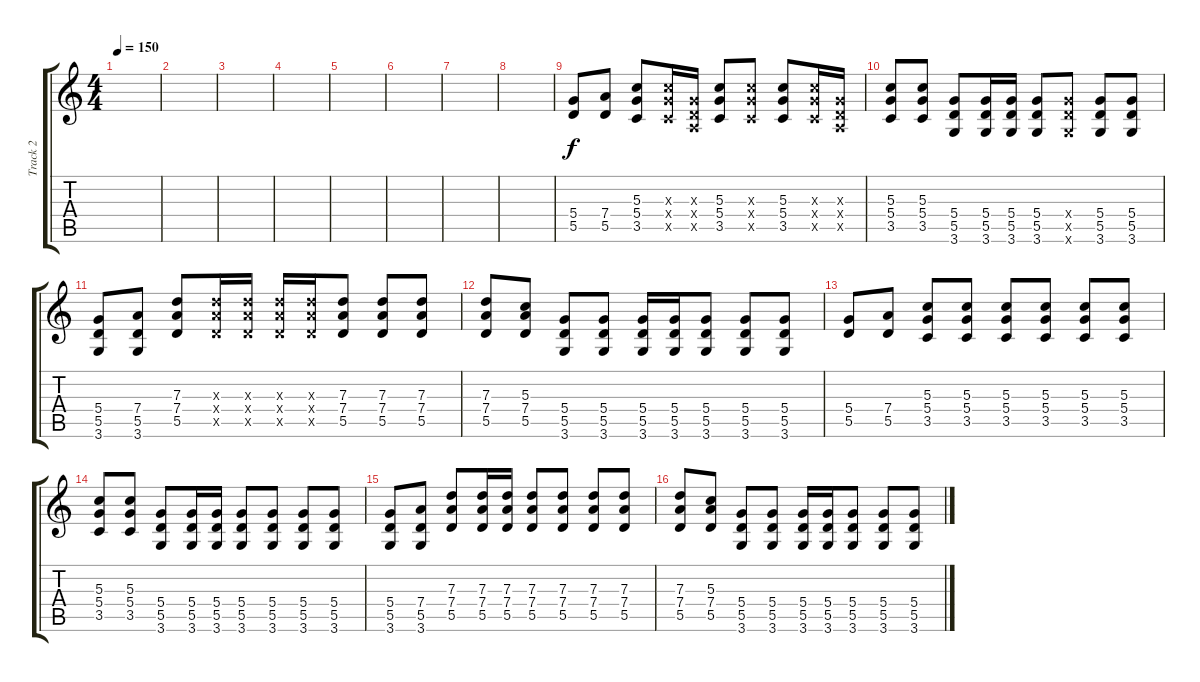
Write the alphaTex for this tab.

\track ("Track 2" "Track 2") {instrument overdrivenguitar}
\staff {score tabs}
\tuning (E4 B3 G3 D3 A2 E2) {hide}
\ts (4 4)
\tempo 150
\clef g2
\ks c
|
|
|
|
|
|
|
|
(5.4 5.5).8 (7.4 5.5).8 (5.3 5.4 3.5).8 (5.3{x} 5.4{x} 3.5{x}).16 (0.3{x} 0.4{x} 0.5{x}).16 (5.3 5.4 3.5).8 (5.3{x} 5.4{x} 3.5{x}).8 (5.3 5.4 3.5).8 (5.3{x} 5.4{x} 3.5{x}).16 (0.3{x} 0.4{x} 0.5{x}).16 |
(5.3 5.4 3.5).8 (5.3 5.4 3.5).8 (5.4 5.5 3.6).8 (5.4 5.5 3.6).16 (5.4 5.5 3.6).16 (5.4 5.5 3.6).8 (5.4{x} 5.5{x} 3.6{x}).8 (5.4 5.5 3.6).8 (5.4 5.5 3.6).8 |
(5.4 5.5 3.6).8 (7.4 5.5 3.6).8 (7.3 7.4 5.5).8 (7.3{x} 7.4{x} 5.5{x}).16 (7.3{x} 7.4{x} 5.5{x}).16 (7.3{x} 7.4{x} 5.5{x}).16 (7.3{x} 7.4{x} 5.5{x}).16 (7.3 7.4 5.5).8 (7.3 7.4 5.5).8 (7.3 7.4 5.5).8 |
(7.3 7.4 5.5).8 (5.3 7.4 5.5).8 (5.4 5.5 3.6).8 (5.4 5.5 3.6).8 (5.4 5.5 3.6).16 (5.4 5.5 3.6).16 (5.4 5.5 3.6).8 (5.4 5.5 3.6).8 (5.4 5.5 3.6).8 |
(5.4 5.5).8 (7.4 5.5).8 (5.3 5.4 3.5).8 (5.3 5.4 3.5).8 (5.3 5.4 3.5).8 (5.3 5.4 3.5).8 (5.3 5.4 3.5).8 (5.3 5.4 3.5).8 |
(5.3 5.4 3.5).8 (5.3 5.4 3.5).8 (5.4 5.5 3.6).8 (5.4 5.5 3.6).16 (5.4 5.5 3.6).16 (5.4 5.5 3.6).8 (5.4 5.5 3.6).8 (5.4 5.5 3.6).8 (5.4 5.5 3.6).8 |
(5.4 5.5 3.6).8 (7.4 5.5 3.6).8 (7.3 7.4 5.5).8 (7.3 7.4 5.5).16 (7.3 7.4 5.5).16 (7.3 7.4 5.5).8 (7.3 7.4 5.5).8 (7.3 7.4 5.5).8 (7.3 7.4 5.5).8 |
(7.3 7.4 5.5).8 (5.3 7.4 5.5).8 (5.4 5.5 3.6).8 (5.4 5.5 3.6).8 (5.4 5.5 3.6).16 (5.4 5.5 3.6).16 (5.4 5.5 3.6).8 (5.4 5.5 3.6).8 (5.4 5.5 3.6).8
